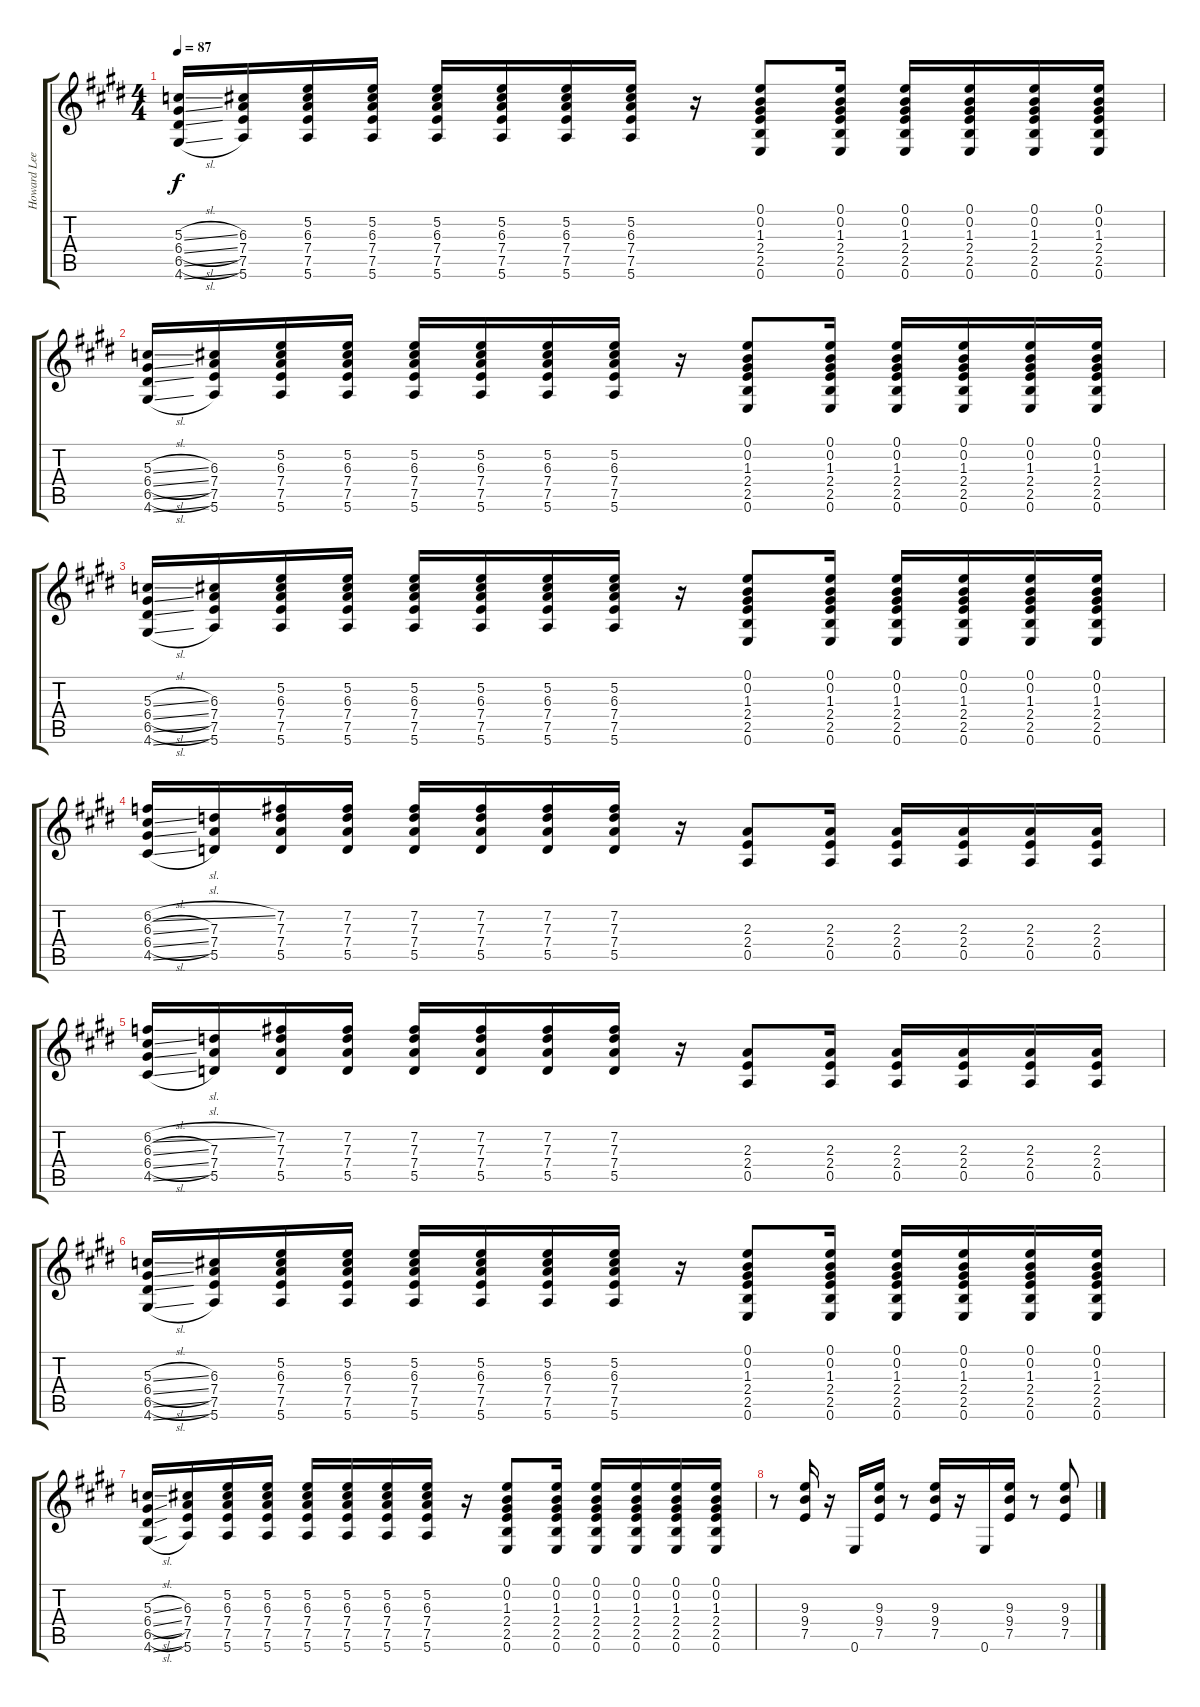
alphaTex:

\track ("Howard Leese Guitar" "Howard Lee") {instrument overdrivenguitar}
\staff {score tabs}
\tuning (E4 B3 G3 D3 A2 E2) {hide}
\ts (4 4)
\tempo 87
\clef g2
\ks e
(5.3{sl} 6.4{sl} 6.5{sl} 4.6{sl}).16{dy f} (6.3 7.4 7.5 5.6).16 (5.2 6.3 7.4 7.5 5.6).16 (5.2 6.3 7.4 7.5 5.6).16 (5.2 6.3 7.4 7.5 5.6).16 (5.2 6.3 7.4 7.5 5.6).16 (5.2 6.3 7.4 7.5 5.6).16 (5.2 6.3 7.4 7.5 5.6).16 r.16 (0.1 0.2 1.3 2.4 2.5 0.6).8 (0.1 0.2 1.3 2.4 2.5 0.6).16 (0.1 0.2 1.3 2.4 2.5 0.6).16 (0.1 0.2 1.3 2.4 2.5 0.6).16 (0.1 0.2 1.3 2.4 2.5 0.6).16 (0.1 0.2 1.3 2.4 2.5 0.6).16 |
(5.3{sl} 6.4{sl} 6.5{sl} 4.6{sl}).16 (6.3 7.4 7.5 5.6).16 (5.2 6.3 7.4 7.5 5.6).16 (5.2 6.3 7.4 7.5 5.6).16 (5.2 6.3 7.4 7.5 5.6).16 (5.2 6.3 7.4 7.5 5.6).16 (5.2 6.3 7.4 7.5 5.6).16 (5.2 6.3 7.4 7.5 5.6).16 r.16 (0.1 0.2 1.3 2.4 2.5 0.6).8 (0.1 0.2 1.3 2.4 2.5 0.6).16 (0.1 0.2 1.3 2.4 2.5 0.6).16 (0.1 0.2 1.3 2.4 2.5 0.6).16 (0.1 0.2 1.3 2.4 2.5 0.6).16 (0.1 0.2 1.3 2.4 2.5 0.6).16 |
(5.3{sl} 6.4{sl} 6.5{sl} 4.6{sl}).16 (6.3 7.4 7.5 5.6).16 (5.2 6.3 7.4 7.5 5.6).16 (5.2 6.3 7.4 7.5 5.6).16 (5.2 6.3 7.4 7.5 5.6).16 (5.2 6.3 7.4 7.5 5.6).16 (5.2 6.3 7.4 7.5 5.6).16 (5.2 6.3 7.4 7.5 5.6).16 r.16 (0.1 0.2 1.3 2.4 2.5 0.6).8 (0.1 0.2 1.3 2.4 2.5 0.6).16 (0.1 0.2 1.3 2.4 2.5 0.6).16 (0.1 0.2 1.3 2.4 2.5 0.6).16 (0.1 0.2 1.3 2.4 2.5 0.6).16 (0.1 0.2 1.3 2.4 2.5 0.6).16 |
(6.2{sl} 6.3{sl} 6.4{sl} 4.5{sl}).16 (7.3 7.4 5.5).16 (7.2 7.3 7.4 5.5).16 (7.2 7.3 7.4 5.5).16 (7.2 7.3 7.4 5.5).16 (7.2 7.3 7.4 5.5).16 (7.2 7.3 7.4 5.5).16 (7.2 7.3 7.4 5.5).16 r.16 (2.3 2.4 0.5).8 (2.3 2.4 0.5).16 (2.3 2.4 0.5).16 (2.3 2.4 0.5).16 (2.3 2.4 0.5).16 (2.3 2.4 0.5).16 |
(6.2{sl} 6.3{sl} 6.4{sl} 4.5{sl}).16 (7.3 7.4 5.5).16 (7.2 7.3 7.4 5.5).16 (7.2 7.3 7.4 5.5).16 (7.2 7.3 7.4 5.5).16 (7.2 7.3 7.4 5.5).16 (7.2 7.3 7.4 5.5).16 (7.2 7.3 7.4 5.5).16 r.16 (2.3 2.4 0.5).8 (2.3 2.4 0.5).16 (2.3 2.4 0.5).16 (2.3 2.4 0.5).16 (2.3 2.4 0.5).16 (2.3 2.4 0.5).16 |
(5.3{sl} 6.4{sl} 6.5{sl} 4.6{sl}).16 (6.3 7.4 7.5 5.6).16 (5.2 6.3 7.4 7.5 5.6).16 (5.2 6.3 7.4 7.5 5.6).16 (5.2 6.3 7.4 7.5 5.6).16 (5.2 6.3 7.4 7.5 5.6).16 (5.2 6.3 7.4 7.5 5.6).16 (5.2 6.3 7.4 7.5 5.6).16 r.16 (0.1 0.2 1.3 2.4 2.5 0.6).8 (0.1 0.2 1.3 2.4 2.5 0.6).16 (0.1 0.2 1.3 2.4 2.5 0.6).16 (0.1 0.2 1.3 2.4 2.5 0.6).16 (0.1 0.2 1.3 2.4 2.5 0.6).16 (0.1 0.2 1.3 2.4 2.5 0.6).16 |
(5.3{sl} 6.4{sl} 6.5{sl} 4.6{sl}).16 (6.3 7.4 7.5 5.6).16 (5.2 6.3 7.4 7.5 5.6).16 (5.2 6.3 7.4 7.5 5.6).16 (5.2 6.3 7.4 7.5 5.6).16 (5.2 6.3 7.4 7.5 5.6).16 (5.2 6.3 7.4 7.5 5.6).16 (5.2 6.3 7.4 7.5 5.6).16 r.16 (0.1 0.2 1.3 2.4 2.5 0.6).8 (0.1 0.2 1.3 2.4 2.5 0.6).16 (0.1 0.2 1.3 2.4 2.5 0.6).16 (0.1 0.2 1.3 2.4 2.5 0.6).16 (0.1 0.2 1.3 2.4 2.5 0.6).16 (0.1 0.2 1.3 2.4 2.5 0.6).16 |
r.8 (9.3 9.4 7.5).16 r.16 0.6.16 (9.3 9.4 7.5).16 r.8 (9.3 9.4 7.5).16 r.16 0.6.16 (9.3 9.4 7.5).16 r.8 (9.3 9.4 7.5).8
